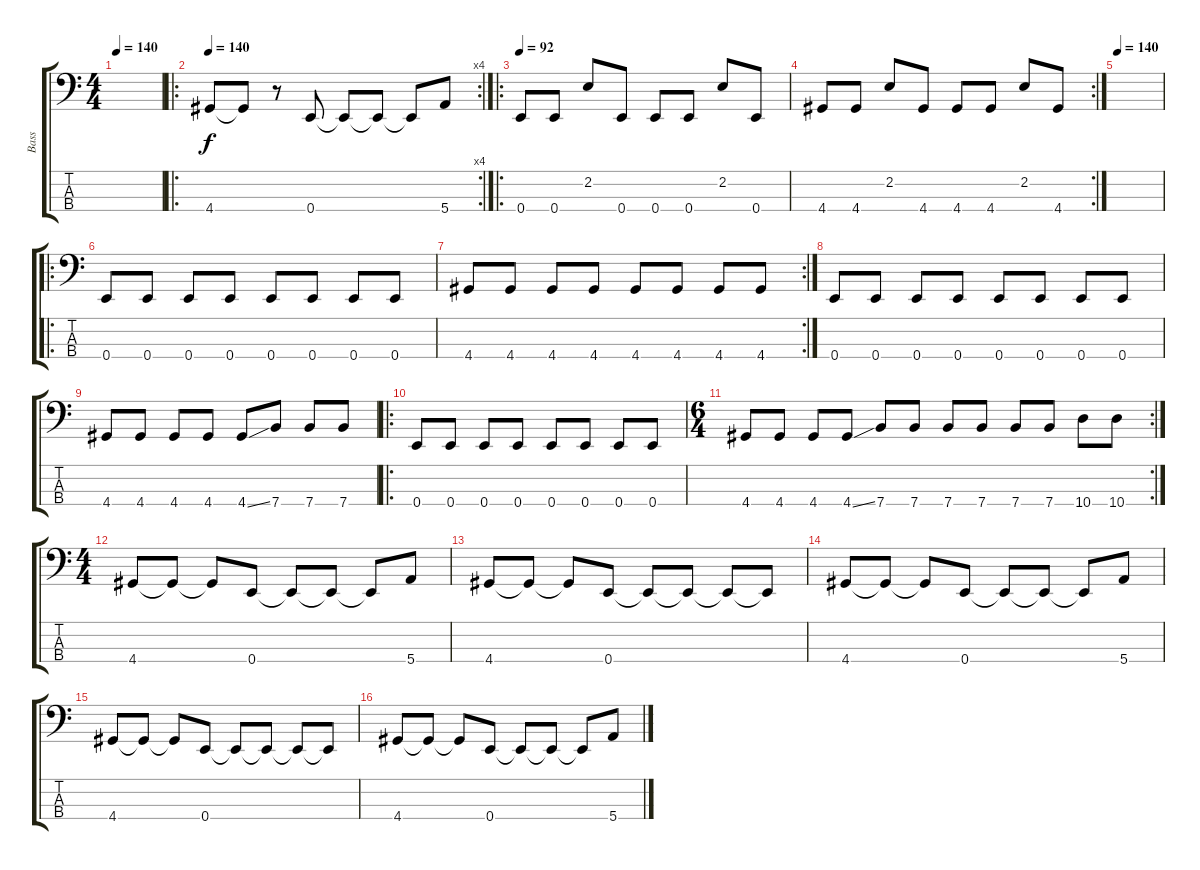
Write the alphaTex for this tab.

\track ("Bass" "Bass") {instrument electricbassfinger}
\staff {score tabs}
\tuning (G2 D2 A1 E1) {hide}
\ts (4 4)
\tempo 140
\clef f4
\ks c
|
\ro
\rc 4
\tempo 140
4.4.8 4.4{t}.8 r.8 0.4.8 0.4{t}.8 0.4{t}.8 0.4{t}.8 5.4.8 |
\ro
\tempo 92
0.4.8 0.4.8 2.2.8 0.4.8 0.4.8 0.4.8 2.2.8 0.4.8 |
\rc 2
4.4.8 4.4.8 2.2.8 4.4.8 4.4.8 4.4.8 2.2.8 4.4.8 |
\tempo 140
|
\ro
0.4.8 0.4.8 0.4.8 0.4.8 0.4.8 0.4.8 0.4.8 0.4.8 |
\rc 2
4.4.8 4.4.8 4.4.8 4.4.8 4.4.8 4.4.8 4.4.8 4.4.8 |
0.4.8 0.4.8 0.4.8 0.4.8 0.4.8 0.4.8 0.4.8 0.4.8 |
4.4.8 4.4.8 4.4.8 4.4.8 4.4{ss}.8 7.4.8 7.4.8 7.4.8 |
\ro
0.4.8 0.4.8 0.4.8 0.4.8 0.4.8 0.4.8 0.4.8 0.4.8 |
\rc 2
\ts (6 4)
4.4.8 4.4.8 4.4.8 4.4{ss}.8 7.4.8 7.4.8 7.4.8 7.4.8 7.4.8 7.4.8 10.4.8 10.4.8 |
\ts (4 4)
4.4.8 4.4{t}.8 4.4{t}.8 0.4.8 0.4{t}.8 0.4{t}.8 0.4{t}.8 5.4.8 |
4.4.8 4.4{t}.8 4.4{t}.8 0.4.8 0.4{t}.8 0.4{t}.8 0.4{t}.8 0.4{t}.8 |
4.4.8 4.4{t}.8 4.4{t}.8 0.4.8 0.4{t}.8 0.4{t}.8 0.4{t}.8 5.4.8 |
4.4.8 4.4{t}.8 4.4{t}.8 0.4.8 0.4{t}.8 0.4{t}.8 0.4{t}.8 0.4{t}.8 |
4.4.8 4.4{t}.8 4.4{t}.8 0.4.8 0.4{t}.8 0.4{t}.8 0.4{t}.8 5.4.8
